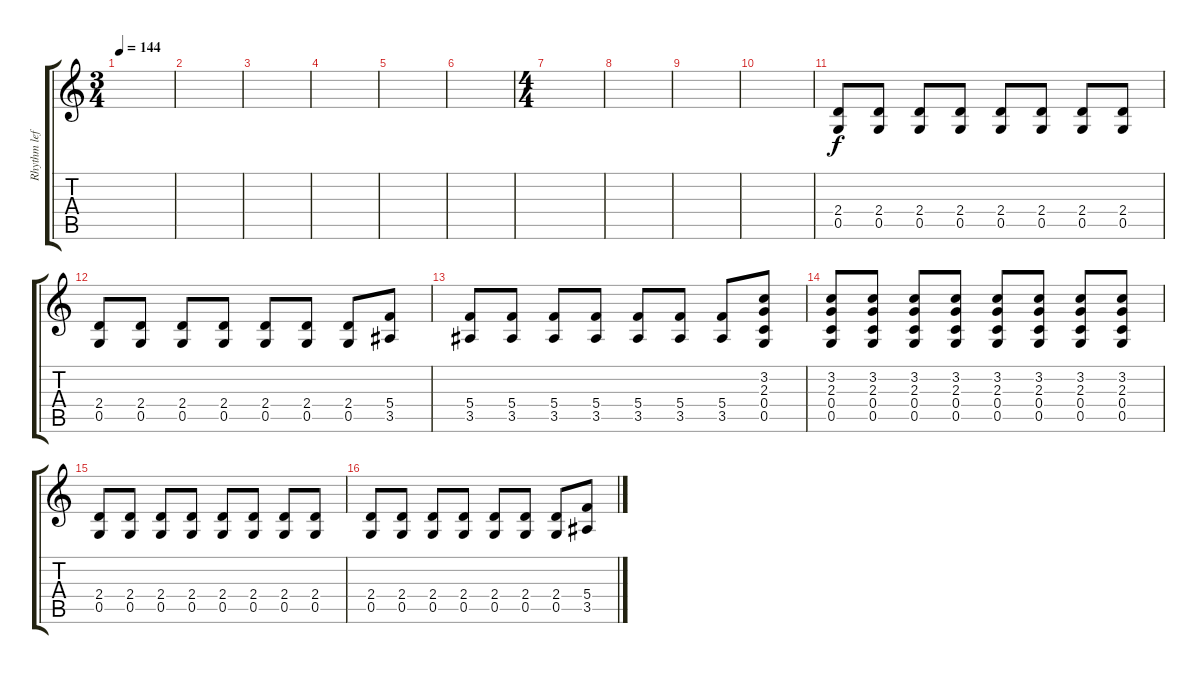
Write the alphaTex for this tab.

\track ("Rhythm left" "Rhythm lef") {instrument distortionguitar}
\staff {score tabs}
\tuning (D4 A3 F3 C3 G2 C2) {hide}
\ts (3 4)
\tempo 144
\clef g2
\ks c
|
|
|
|
|
|
\ts (4 4)
|
|
|
|
(2.4 0.5).8 (2.4 0.5).8 (2.4 0.5).8 (2.4 0.5).8 (2.4 0.5).8 (2.4 0.5).8 (2.4 0.5).8 (2.4 0.5).8 |
(2.4 0.5).8 (2.4 0.5).8 (2.4 0.5).8 (2.4 0.5).8 (2.4 0.5).8 (2.4 0.5).8 (2.4 0.5).8 (5.4 3.5).8 |
(5.4 3.5).8 (5.4 3.5).8 (5.4 3.5).8 (5.4 3.5).8 (5.4 3.5).8 (5.4 3.5).8 (5.4 3.5).8 (3.2 2.3 0.4 0.5).8 |
(3.2 2.3 0.4 0.5).8 (3.2 2.3 0.4 0.5).8 (3.2 2.3 0.4 0.5).8 (3.2 2.3 0.4 0.5).8 (3.2 2.3 0.4 0.5).8 (3.2 2.3 0.4 0.5).8 (3.2 2.3 0.4 0.5).8 (3.2 2.3 0.4 0.5).8 |
(2.4 0.5).8 (2.4 0.5).8 (2.4 0.5).8 (2.4 0.5).8 (2.4 0.5).8 (2.4 0.5).8 (2.4 0.5).8 (2.4 0.5).8 |
(2.4 0.5).8 (2.4 0.5).8 (2.4 0.5).8 (2.4 0.5).8 (2.4 0.5).8 (2.4 0.5).8 (2.4 0.5).8 (5.4 3.5).8
